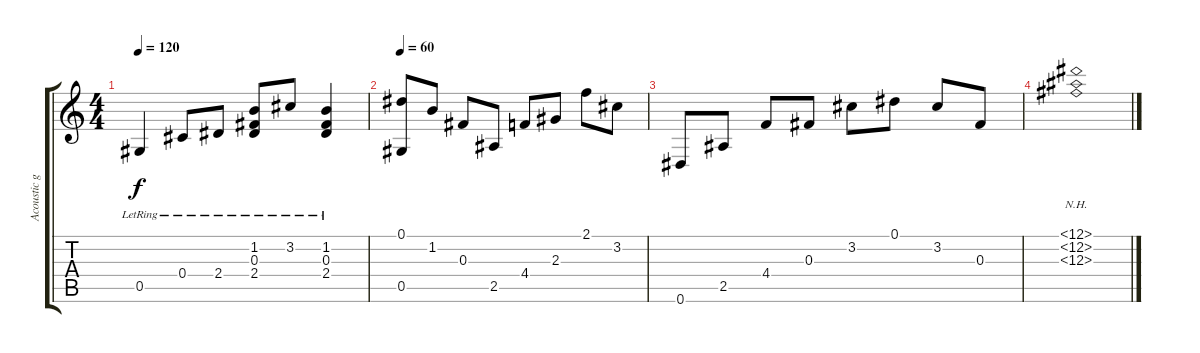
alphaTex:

\track ("Acoustic guitar" "Acoustic g") {instrument acousticguitarsteel}
\staff {score tabs}
\tuning (Eb4 Bb3 Gb3 Db3 Ab2 Eb2) {hide}
\ts (4 4)
\tempo 120
\clef g2
\ks c
0.5{lr}.4{dy f} 0.4{lr}.8 2.4{lr}.8 (1.2{lr} 0.3{lr} 2.4{lr}).8 3.2{lr}.8 (1.2{lr} 0.3{lr} 2.4{lr}).4 |
\tempo 60
(0.1 0.5).8 1.2.8 0.3.8 2.5.8 4.4.8 2.3.8 2.1.8 3.2.8 |
0.6.8 2.5.8 4.4.8 0.3.8 3.2.8 0.1.8 3.2.8 0.3.8 |
(12.1{nh} 12.2{nh} 12.3{nh}).1
